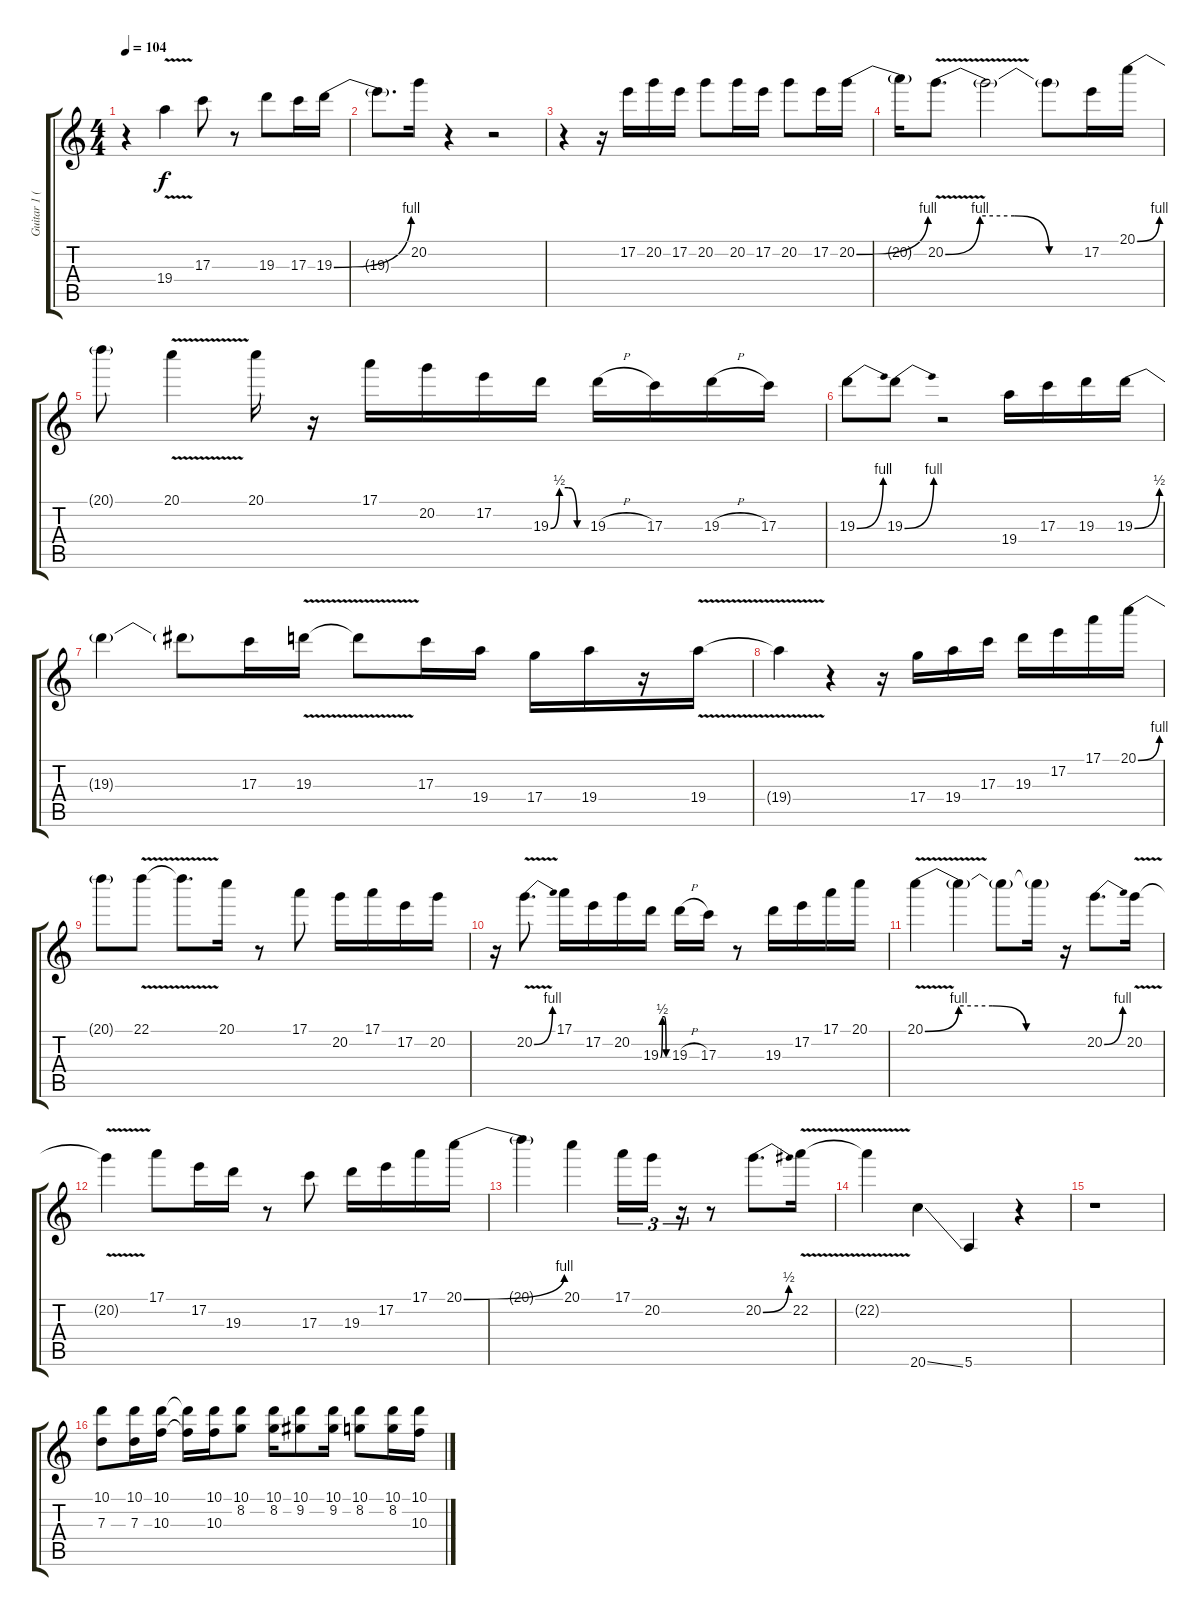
\track ("Guitar 1 (solo)" "Guitar 1 (") {instrument distortionguitar}
\staff {score tabs}
\tuning (E4 B3 G3 D3 A2 E2) {hide}
\ts (4 4)
\tempo 104
\clef g2
\ks c
r.4{dy f} 19.4{v}.4 17.3.8 r.8 19.3.8 17.3.16 19.3{be (bend 0 0 60 4)}.16 |
19.3{t}.8{d} 20.2.16 r.4 r.2 |
r.4 r.16 17.2.16 20.2.16 17.2.16 20.2.8 20.2.16 17.2.16 20.2.8 17.2.16 20.2{be (bend 0 0 60 4)}.16 |
20.2{t}.16 20.2{be (custom 0 0 15 4 30 4 45 0 60 0) v}.8{d} 20.2{t}.2 20.2{t}.8 17.2.16 20.1{be (bend 0 0 60 4)}.16 |
20.1{t}.8 20.1{v}.4 20.1.16 r.16 17.1.16 20.2.16 17.2.16 19.3{be (custom 0 0 15 2 30 2 45 0 60 0)}.16 19.3{h}.16 17.3.16 19.3{h}.16 17.3.16 |
19.3{be (bend 0 0 60 4)}.8 19.3{be (bend 0 0 60 4)}.8 r.2 19.4.16 17.3.16 19.3.16 19.3{be (bend 0 0 60 2)}.16 |
19.3{t}.4 19.3{t}.8 17.3.16 19.3{v}.16 19.3{t}.8 17.3.16 19.4.16 17.4.16 19.4.16 r.16 19.4{v}.16 |
19.4{t}.4 r.4 r.16 17.4.16 19.4.16 17.3.16 19.3.16 17.2.16 17.1.16 20.1{be (bend 0 0 60 4)}.16 |
20.1{t}.8 22.1{v}.8 22.1{t}.8{d} 20.1.16 r.8 17.1.8 20.2.16 17.1.16 17.2.16 20.2.16 |
r.16 20.2{be (bend 0 0 60 4) v}.8{d} 17.1.16 17.2.16 20.2.16 19.3{be (custom 0 0 15 2 30 2 45 0 60 0)}.16 19.3{h}.16 17.3.16 r.8 19.3.16 17.2.16 17.1.16 20.1.16 |
20.1{be (custom 0 0 15 4 30 4 45 0 60 0) v}.4 20.1{t}.4 20.1{t}.8 20.1{t}.16 r.16 20.2{be (bend 0 0 60 4)}.8{d} 20.2{v}.16 |
20.2{t}.4 17.1.8 17.2.16 19.3.16 r.8 17.3.8 19.3.16 17.2.16 17.1.16 20.1{be (bend 0 0 60 4)}.16 |
20.1{t}.4 20.1.4 17.1.16{tu (3 2)} 20.2.16{tu (3 2)} r.16{tu (3 2)} r.8 20.2{be (bend 0 0 60 2)}.8{d} 22.2{v}.16 |
22.2{t}.4 20.6{ss}.4 5.6.4 r.4 |
r.1 |
(10.1 7.3).8 (10.1 7.3).16 (10.1 10.3).16 (10.1{t} 10.3{t}).16 (10.1 10.3).16 (10.1 8.2).8 (10.1 8.2).16 (10.1 9.2).8 (10.1 9.2).16 (10.1 8.2).8 (10.1 8.2).16 (10.1 10.3).16
